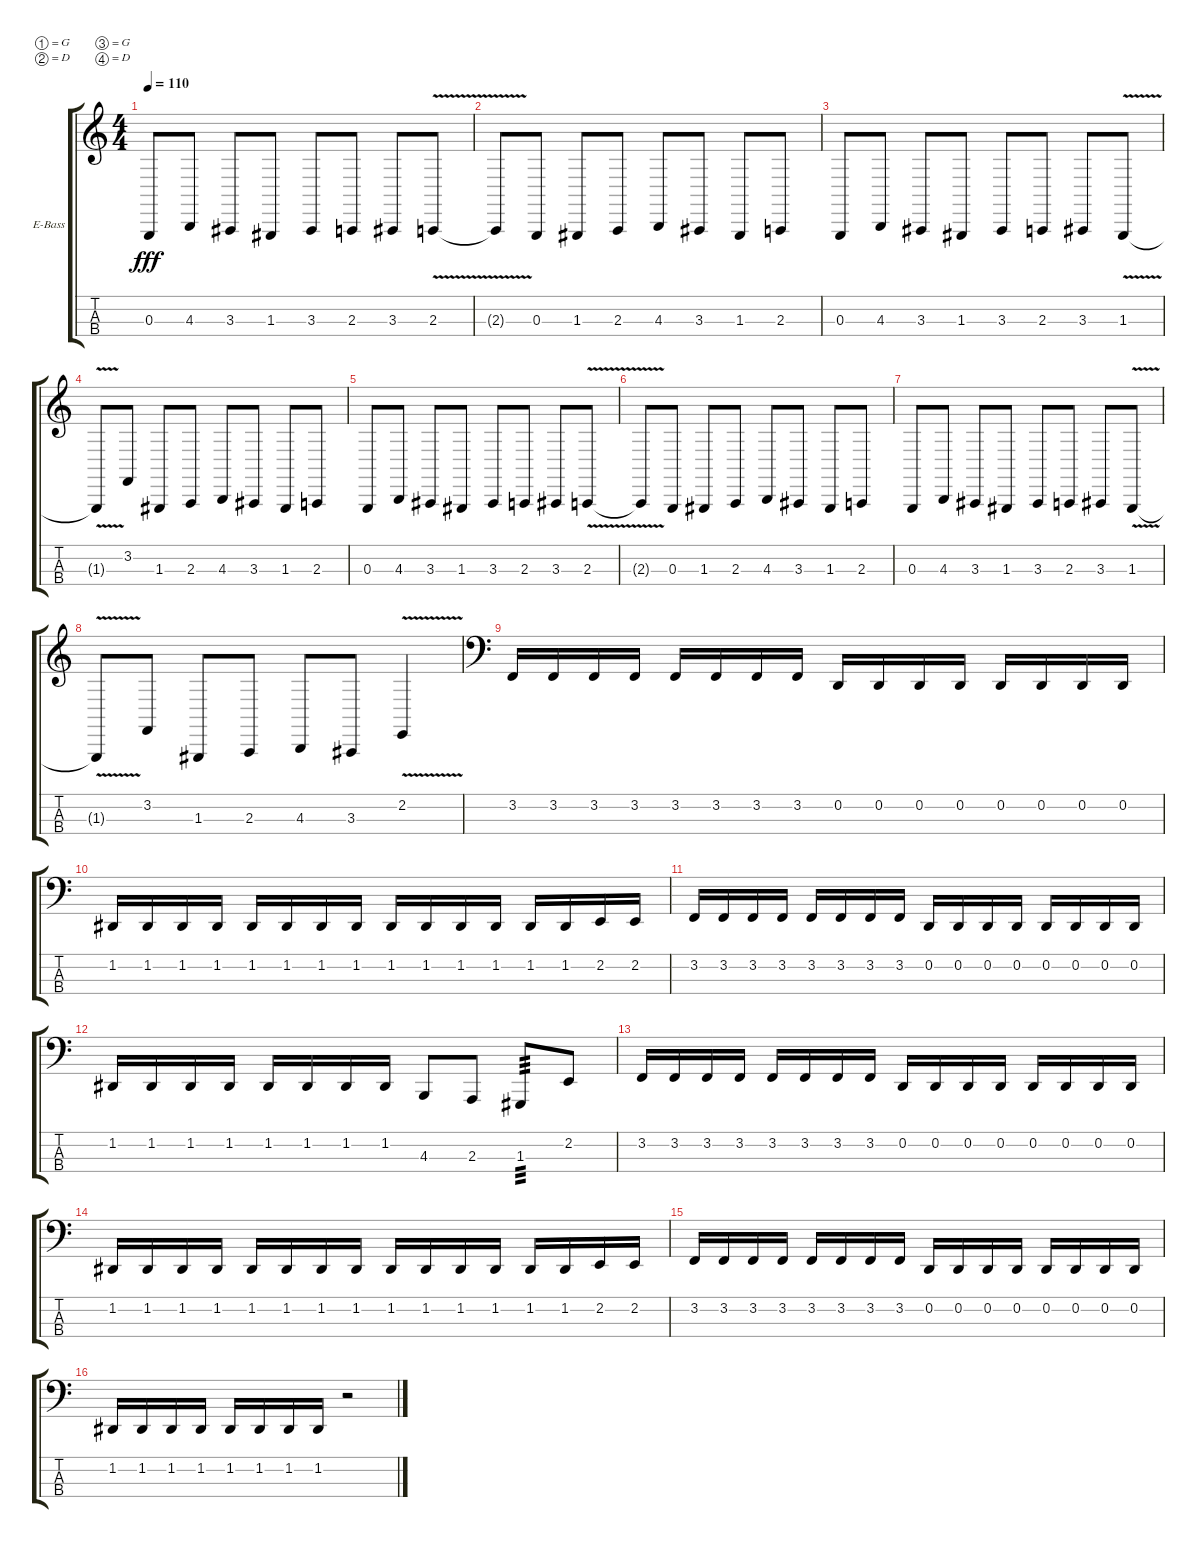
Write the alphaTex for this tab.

\bracketExtendMode groupsimilarinstruments
\firstSystemTrackNameOrientation horizontal
\otherSystemsTrackNameOrientation horizontal
\track ("James" "E-Bass") {instrument electricbassfinger}
\staff {score tabs}
\tuning (G1 D1 G0 D0)
\ts (4 4)
\tempo 110
\clef g2
\ks c
0.3.8{dy fff instrument electricbassfinger} 4.3.8 3.3.8 1.3.8 3.3.8 2.3.8 3.3.8 2.3{v}.8 |
2.3{v t}.8 0.3.8 1.3.8 2.3.8 4.3.8 3.3.8 1.3.8 2.3.8 |
0.3.8 4.3.8 3.3.8 1.3.8 3.3.8 2.3.8 3.3.8 1.3{v}.8 |
1.3{v t}.8 3.2.8 1.3.8 2.3.8 4.3.8 3.3.8 1.3.8 2.3.8 |
0.3.8 4.3.8 3.3.8 1.3.8 3.3.8 2.3.8 3.3.8 2.3{v}.8 |
2.3{v t}.8 0.3.8 1.3.8 2.3.8 4.3.8 3.3.8 1.3.8 2.3.8 |
0.3.8 4.3.8 3.3.8 1.3.8 3.3.8 2.3.8 3.3.8 1.3{v}.8 |
1.3{v t}.8 3.2.8 1.3.8 2.3.8 4.3.8 3.3.8 2.2{v}.4 |
\clef f4
3.2.16 3.2.16 3.2.16 3.2.16 3.2.16 3.2.16 3.2.16 3.2.16 0.2.16 0.2.16 0.2.16 0.2.16 0.2.16 0.2.16 0.2.16 0.2.16 |
1.2.16 1.2.16 1.2.16 1.2.16 1.2.16 1.2.16 1.2.16 1.2.16 1.2.16 1.2.16 1.2.16 1.2.16 1.2.16 1.2.16 2.2.16 2.2.16 |
3.2.16 3.2.16 3.2.16 3.2.16 3.2.16 3.2.16 3.2.16 3.2.16 0.2.16 0.2.16 0.2.16 0.2.16 0.2.16 0.2.16 0.2.16 0.2.16 |
1.2.16 1.2.16 1.2.16 1.2.16 1.2.16 1.2.16 1.2.16 1.2.16 4.3.8 2.3.8 1.3.8{tp 3} 2.2.8 |
3.2.16 3.2.16 3.2.16 3.2.16 3.2.16 3.2.16 3.2.16 3.2.16 0.2.16 0.2.16 0.2.16 0.2.16 0.2.16 0.2.16 0.2.16 0.2.16 |
1.2.16 1.2.16 1.2.16 1.2.16 1.2.16 1.2.16 1.2.16 1.2.16 1.2.16 1.2.16 1.2.16 1.2.16 1.2.16 1.2.16 2.2.16 2.2.16 |
3.2.16 3.2.16 3.2.16 3.2.16 3.2.16 3.2.16 3.2.16 3.2.16 0.2.16 0.2.16 0.2.16 0.2.16 0.2.16 0.2.16 0.2.16 0.2.16 |
1.2.16 1.2.16 1.2.16 1.2.16 1.2.16 1.2.16 1.2.16 1.2.16 r.2
